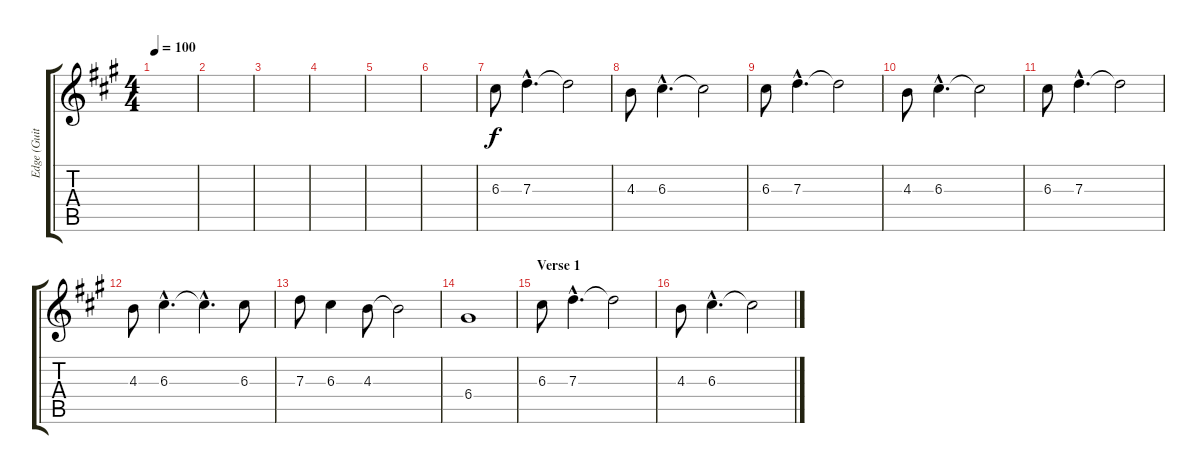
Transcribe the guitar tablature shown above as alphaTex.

\track ("Edge (Guitar 2)" "Edge (Guit") {instrument electricguitarjazz}
\staff {score tabs}
\tuning (E4 B3 G3 D3 A2 E2) {hide}
\ts (4 4)
\tempo 100
\clef g2
\ks f#minor
|
|
|
|
|
|
6.3.8 7.3{hac}.4{d} 7.3{t}.2 |
4.3.8 6.3{hac}.4{d} 6.3{t}.2 |
6.3.8 7.3{hac}.4{d} 7.3{t}.2 |
4.3.8 6.3{hac}.4{d} 6.3{t}.2 |
6.3.8 7.3{hac}.4{d} 7.3{t}.2 |
4.3.8 6.3{hac}.4{d} 6.3{hac t}.4{d} 6.3.8 |
7.3.8 6.3.4 4.3.8 4.3{t}.2 |
6.4.1 |
\section ("" "Verse 1")
6.3.8 7.3{hac}.4{d} 7.3{t}.2 |
4.3.8 6.3{hac}.4{d} 6.3{t}.2
